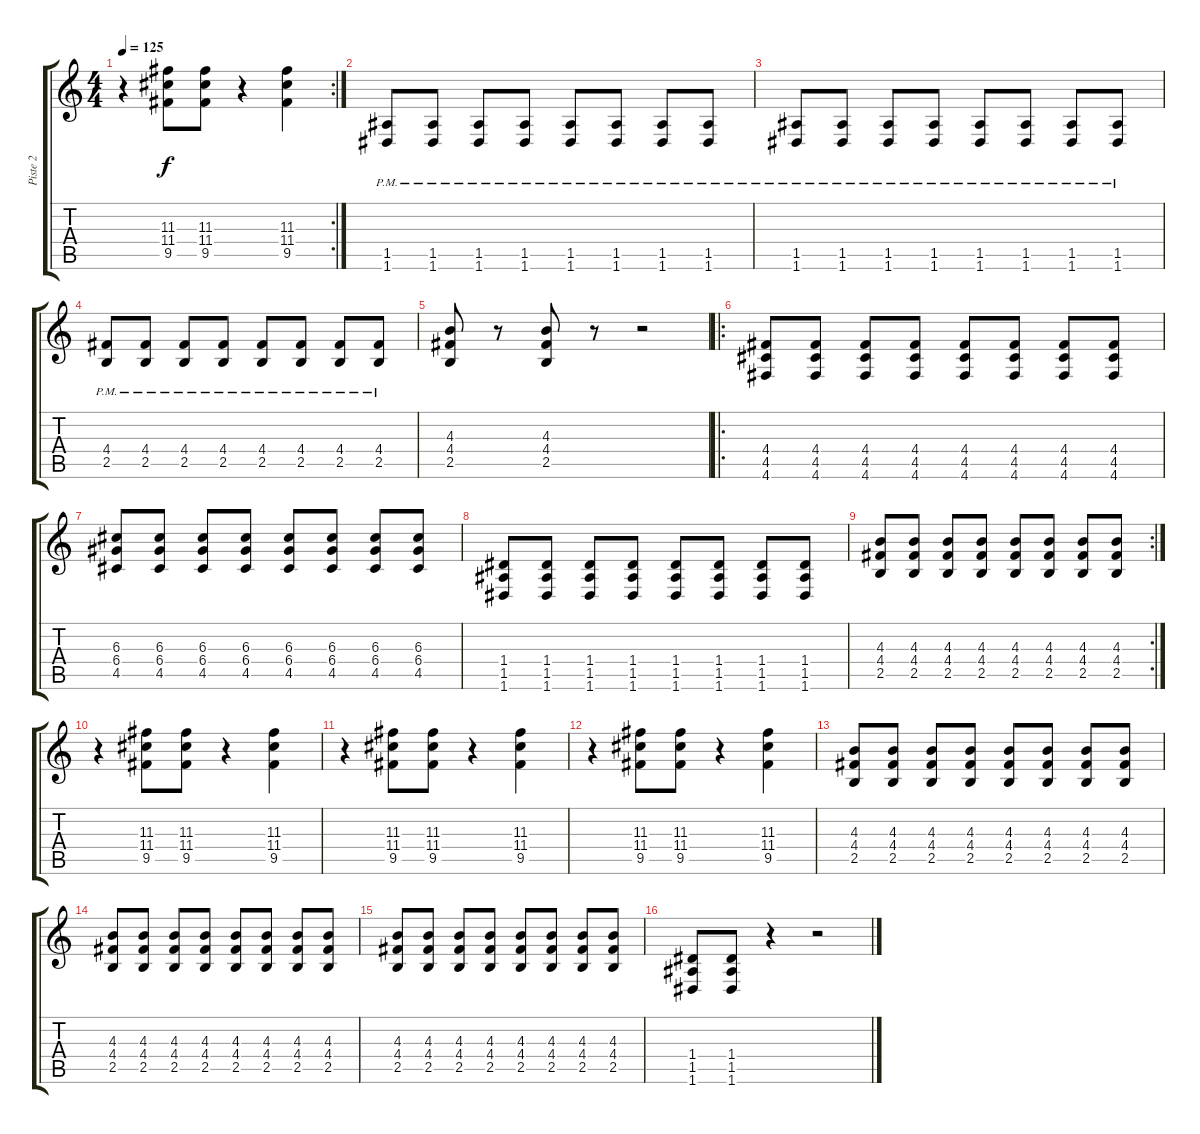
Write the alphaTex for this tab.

\track ("Piste 2" "Piste 2") {instrument overdrivenguitar}
\staff {score tabs}
\tuning (E4 B3 G3 D3 A2 D2) {hide}
\rc 2
\ts (4 4)
\tempo 125
\clef g2
\ks c
r.4{dy f} (11.3 11.4 9.5).8 (11.3 11.4 9.5).8 r.4 (11.3 11.4 9.5).4 |
(1.5{pm} 1.6{pm}).8 (1.5{pm} 1.6{pm}).8 (1.5{pm} 1.6{pm}).8 (1.5{pm} 1.6{pm}).8 (1.5{pm} 1.6{pm}).8 (1.5{pm} 1.6{pm}).8 (1.5{pm} 1.6{pm}).8 (1.5{pm} 1.6{pm}).8 |
(1.5{pm} 1.6{pm}).8 (1.5{pm} 1.6{pm}).8 (1.5{pm} 1.6{pm}).8 (1.5{pm} 1.6{pm}).8 (1.5{pm} 1.6{pm}).8 (1.5{pm} 1.6{pm}).8 (1.5{pm} 1.6{pm}).8 (1.5{pm} 1.6{pm}).8 |
(4.4{pm} 2.5{pm}).8 (4.4{pm} 2.5{pm}).8 (4.4{pm} 2.5{pm}).8 (4.4{pm} 2.5{pm}).8 (4.4{pm} 2.5{pm}).8 (4.4{pm} 2.5{pm}).8 (4.4{pm} 2.5{pm}).8 (4.4{pm} 2.5{pm}).8 |
(4.3 4.4 2.5).8 r.8 (4.3 4.4 2.5).8 r.8 r.2 |
\ro
(4.4 4.5 4.6).8 (4.4 4.5 4.6).8 (4.4 4.5 4.6).8 (4.4 4.5 4.6).8 (4.4 4.5 4.6).8 (4.4 4.5 4.6).8 (4.4 4.5 4.6).8 (4.4 4.5 4.6).8 |
(6.3 6.4 4.5).8 (6.3 6.4 4.5).8 (6.3 6.4 4.5).8 (6.3 6.4 4.5).8 (6.3 6.4 4.5).8 (6.3 6.4 4.5).8 (6.3 6.4 4.5).8 (6.3 6.4 4.5).8 |
(1.4 1.5 1.6).8 (1.4 1.5 1.6).8 (1.4 1.5 1.6).8 (1.4 1.5 1.6).8 (1.4 1.5 1.6).8 (1.4 1.5 1.6).8 (1.4 1.5 1.6).8 (1.4 1.5 1.6).8 |
\rc 2
(4.3 4.4 2.5).8 (4.3 4.4 2.5).8 (4.3 4.4 2.5).8 (4.3 4.4 2.5).8 (4.3 4.4 2.5).8 (4.3 4.4 2.5).8 (4.3 4.4 2.5).8 (4.3 4.4 2.5).8 |
r.4 (11.3 11.4 9.5).8 (11.3 11.4 9.5).8 r.4 (11.3 11.4 9.5).4 |
r.4 (11.3 11.4 9.5).8 (11.3 11.4 9.5).8 r.4 (11.3 11.4 9.5).4 |
r.4 (11.3 11.4 9.5).8 (11.3 11.4 9.5).8 r.4 (11.3 11.4 9.5).4 |
(4.3 4.4 2.5).8 (4.3 4.4 2.5).8 (4.3 4.4 2.5).8 (4.3 4.4 2.5).8 (4.3 4.4 2.5).8 (4.3 4.4 2.5).8 (4.3 4.4 2.5).8 (4.3 4.4 2.5).8 |
(4.3 4.4 2.5).8 (4.3 4.4 2.5).8 (4.3 4.4 2.5).8 (4.3 4.4 2.5).8 (4.3 4.4 2.5).8 (4.3 4.4 2.5).8 (4.3 4.4 2.5).8 (4.3 4.4 2.5).8 |
(4.3 4.4 2.5).8 (4.3 4.4 2.5).8 (4.3 4.4 2.5).8 (4.3 4.4 2.5).8 (4.3 4.4 2.5).8 (4.3 4.4 2.5).8 (4.3 4.4 2.5).8 (4.3 4.4 2.5).8 |
(1.4 1.5 1.6).8 (1.4 1.5 1.6).8 r.4 r.2
